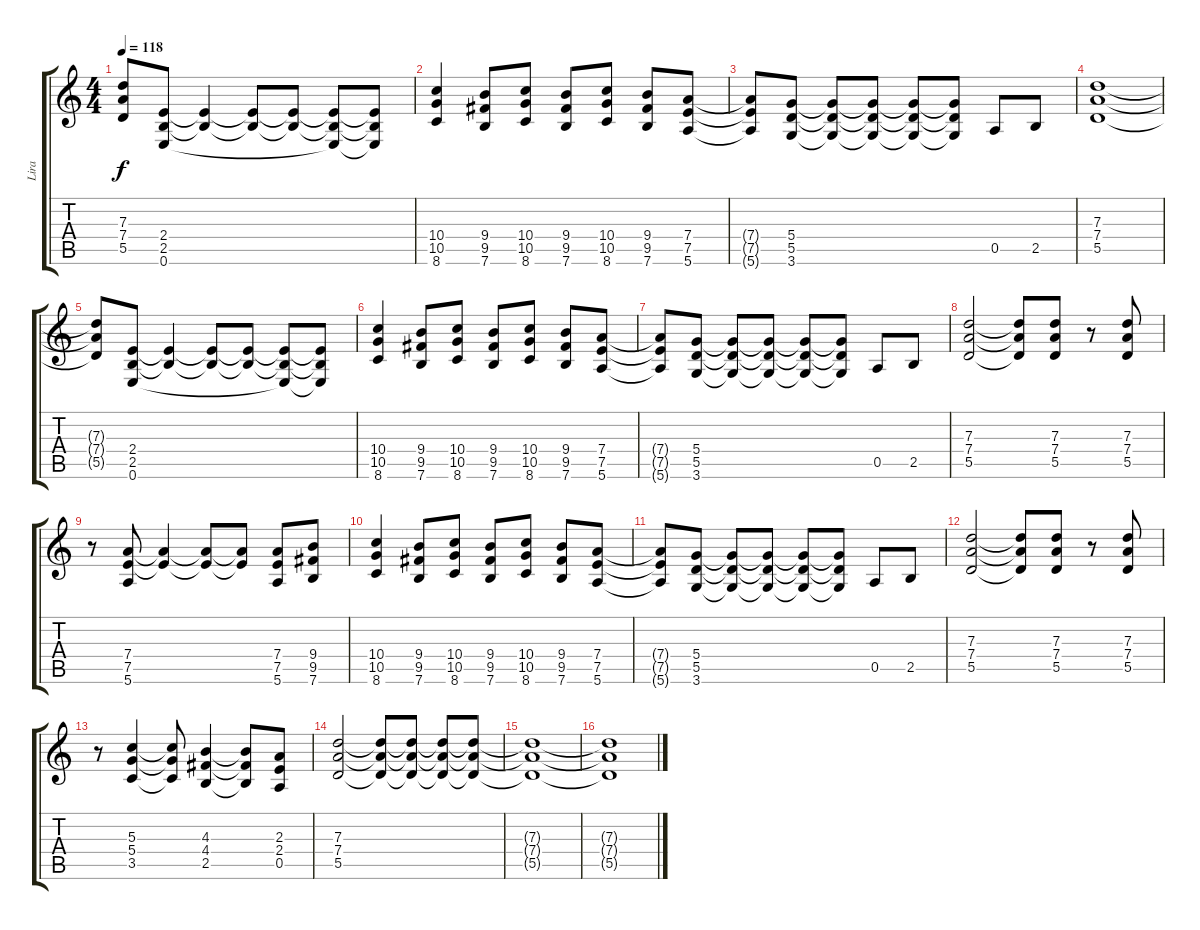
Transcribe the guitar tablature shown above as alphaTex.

\track ("Lira" "Lira") {instrument distortionguitar}
\staff {score tabs}
\tuning (E4 B3 G3 D3 A2 E2) {hide}
\ts (4 4)
\tempo 118
\clef g2
\ks c
(7.3{t} 7.4{t} 5.5{t}).8{dy f} (2.4 2.5 0.6).8 (2.4{t} 2.5{t}).4 (2.4{t} 2.5{t}).8 (2.4{t} 2.5{t}).8 (2.4{t} 2.5{t} 0.6{t}).8 (2.4{t} 2.5{t} 0.6{t}).8 |
(10.4 10.5 8.6).4 (9.4 9.5 7.6).8 (10.4 10.5 8.6).8 (9.4 9.5 7.6).8 (10.4 10.5 8.6).8 (9.4 9.5 7.6).8 (7.4 7.5 5.6).8 |
(7.4{t} 7.5{t} 5.6{t}).8 (5.4 5.5 3.6).8 (5.4{t} 5.5{t} 3.6{t}).8 (5.4{t} 5.5{t} 3.6{t}).8 (5.4{t} 5.5{t} 3.6{t}).8 (5.4{t} 5.5{t} 3.6{t}).8 0.5.8 2.5.8 |
(7.3 7.4 5.5).1 |
(7.3{t} 7.4{t} 5.5{t}).8 (2.4 2.5 0.6).8 (2.4{t} 2.5{t}).4 (2.4{t} 2.5{t}).8 (2.4{t} 2.5{t}).8 (2.4{t} 2.5{t} 0.6{t}).8 (2.4{t} 2.5{t} 0.6{t}).8 |
(10.4 10.5 8.6).4 (9.4 9.5 7.6).8 (10.4 10.5 8.6).8 (9.4 9.5 7.6).8 (10.4 10.5 8.6).8 (9.4 9.5 7.6).8 (7.4 7.5 5.6).8 |
(7.4{t} 7.5{t} 5.6{t}).8 (5.4 5.5 3.6).8 (5.4{t} 5.5{t} 3.6{t}).8 (5.4{t} 5.5{t} 3.6{t}).8 (5.4{t} 5.5{t} 3.6{t}).8 (5.4{t} 5.5{t} 3.6{t}).8 0.5.8 2.5.8 |
(7.3 7.4 5.5).2 (7.3{t} 7.4{t} 5.5{t}).8 (7.3 7.4 5.5).8 r.8 (7.3 7.4 5.5).8 |
r.8 (7.4 7.5 5.6).8 (7.4{t} 7.5{t}).4 (7.4{t} 7.5{t}).8 (7.4{t} 7.5{t}).8 (7.4 7.5 5.6).8 (9.4 9.5 7.6).8 |
(10.4 10.5 8.6).4 (9.4 9.5 7.6).8 (10.4 10.5 8.6).8 (9.4 9.5 7.6).8 (10.4 10.5 8.6).8 (9.4 9.5 7.6).8 (7.4 7.5 5.6).8 |
(7.4{t} 7.5{t} 5.6{t}).8 (5.4 5.5 3.6).8 (5.4{t} 5.5{t} 3.6{t}).8 (5.4{t} 5.5{t} 3.6{t}).8 (5.4{t} 5.5{t} 3.6{t}).8 (5.4{t} 5.5{t} 3.6{t}).8 0.5.8 2.5.8 |
(7.3 7.4 5.5).2 (7.3{t} 7.4{t} 5.5{t}).8 (7.3 7.4 5.5).8 r.8 (7.3 7.4 5.5).8 |
r.8 (5.3 5.4 3.5).4{volume 12} (5.3{t} 5.4{t} 3.5{t}).8 (4.3 4.4 2.5).4 (4.3{t} 4.4{t} 2.5{t}).8 (2.3 2.4 0.5).8 |
(7.3 7.4 5.5).2 (7.3{t} 7.4{t} 5.5{t}).8 (7.3{t} 7.4{t} 5.5{t}).8 (7.3{t} 7.4{t} 5.5{t}).8 (7.3{t} 7.4{t} 5.5{t}).8 |
(7.3{t} 7.4{t} 5.5{t}).1 |
(7.3{t} 7.4{t} 5.5{t}).1
